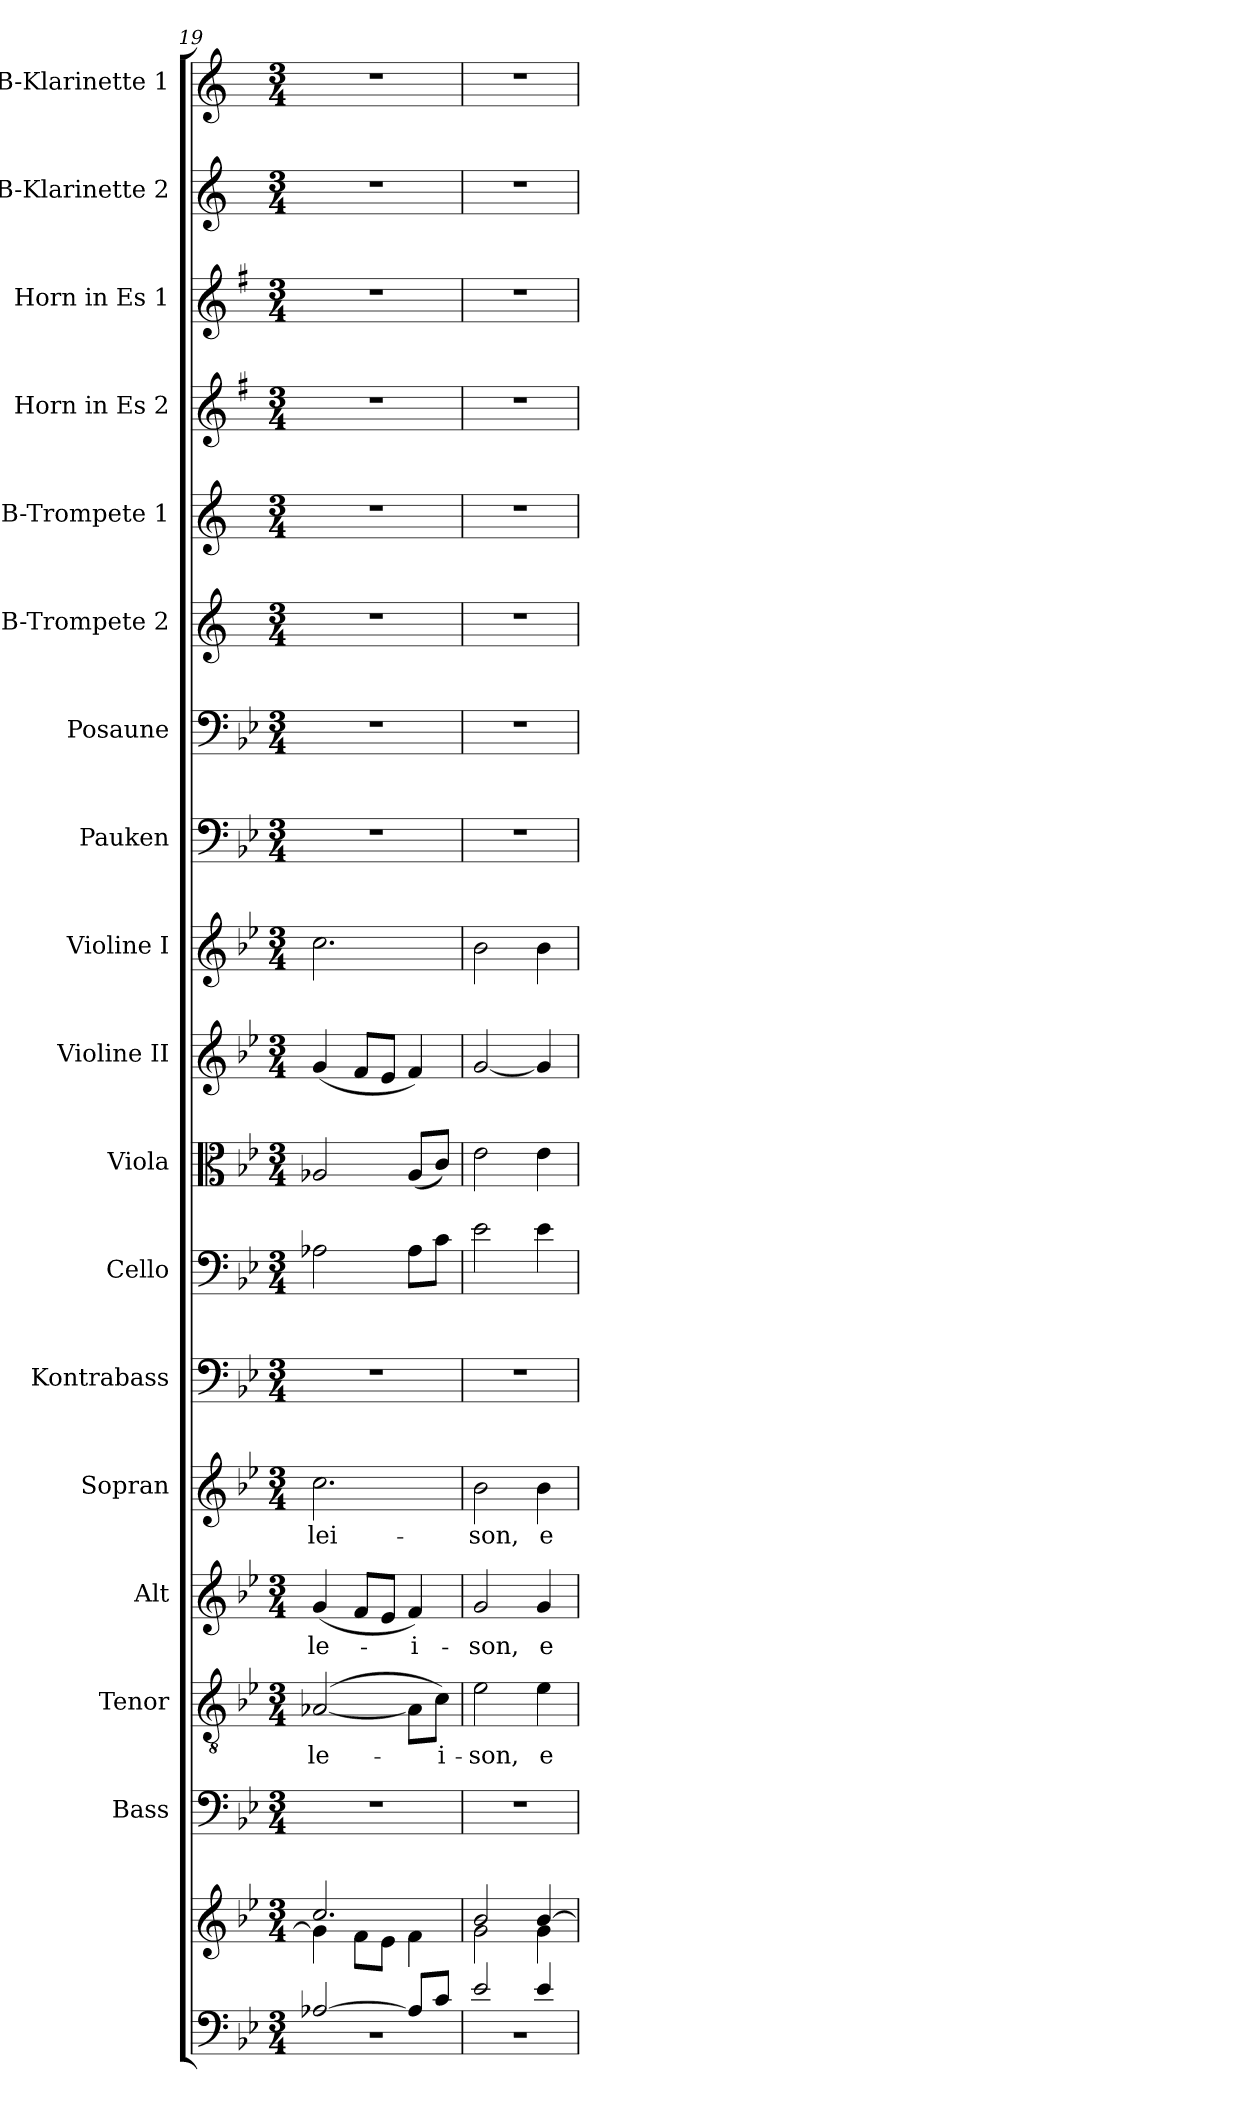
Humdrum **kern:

**kern	**kern	**kern	**kern	**text	**kern	**text	**kern	**text	**kern	**kern	**kern	**kern	**kern	**kern	**kern	**kern	**kern	**kern	**kern	**kern	**kern
*part18	*part18	*part17	*part16	*part16	*part15	*part15	*part14	*part14	*part13	*part12	*part11	*part10	*part9	*part8	*part7	*part6	*part5	*part4	*part3	*part2	*part1
*staff19	*staff18	*staff17	*staff16	*staff16	*staff15	*staff15	*staff14	*staff14	*staff13	*staff12	*staff11	*staff10	*staff9	*staff8	*staff7	*staff6	*staff5	*staff4	*staff3	*staff2	*staff1
*	*	*I"Bass	*I"Tenor	*	*I"Alt	*	*I"Sopran	*	*I"Kontrabass	*I"Cello	*I"Viola	*I"Violine II	*I"Violine I	*I"Pauken	*I"Posaune	*I"B-Trompete 2	*I"B-Trompete 1	*I"Horn in Es 2	*I"Horn in Es 1	*I"B-Klarinette 2	*I"B-Klarinette 1
*	*	*I'B.	*I'T.	*	*I'A.	*	*I'S.	*	*I'Kb.	*	*I'Vla.	*I'Vl. II	*I'Vl. I	*I'Pk.	*I'Pos.	*I'B Trp. 2	*I'B Trp. 1	*	*	*I'B Kl. 2	*I'B Kl. 1
!!LO:PB:g=z
*clefF4	*clefG2	*clefF4	*clefGv2	*	*clefG2	*	*clefG2	*	*clefF4	*clefF4	*clefC3	*clefG2	*clefG2	*clefF4	*clefF4	*clefG2	*clefG2	*clefG2	*clefG2	*clefG2	*clefG2
*	*	*	*	*	*	*	*	*	*ITrd7c12	*	*	*	*	*	*	*ITrd1c2	*ITrd1c2	*ITrd5c9	*ITrd5c9	*ITrd1c2	*ITrd1c2
*k[b-e-]	*k[b-e-]	*k[b-e-]	*k[b-e-]	*	*k[b-e-]	*	*k[b-e-]	*	*k[b-e-]	*k[b-e-]	*k[b-e-]	*k[b-e-]	*k[b-e-]	*k[b-e-]	*k[b-e-]	*k[b-e-]	*k[b-e-]	*k[b-e-]	*k[b-e-]	*k[b-e-]	*k[b-e-]
*B-:	*B-:	*B-:	*B-:	*	*B-:	*	*B-:	*	*B-:	*B-:	*B-:	*B-:	*B-:	*B-:	*B-:	*B-:	*B-:	*B-:	*B-:	*B-:	*B-:
*M3/4	*M3/4	*M3/4	*M3/4	*	*M3/4	*	*M3/4	*	*M3/4	*M3/4	*M3/4	*M3/4	*M3/4	*M3/4	*M3/4	*M3/4	*M3/4	*M3/4	*M3/4	*M3/4	*M3/4
=19	=19	=19	=19	=19	=19	=19	=19	=19	=19	=19	=19	=19	=19	=19	=19	=19	=19	=19	=19	=19	=19
*^	*	*	*	*	*	*	*	*	*	*	*	*	*	*	*	*	*	*	*	*	*
!	!LO:N:vis=1	!	!	!	!LO:LY:b	!	!LO:LY:b	!	!LO:LY:b	!	!	!	!	!	!	!	!	!	!	!	!	!
*	*	*^	*	*	*	*	*	*	*	*	*	*	*	*	*	*	*	*	*	*	*	*
[>2A-X/	2.r	2.cc/	4g\]	2.r	([2A-X/	-le-	(<4g/	-le-	2.cc\	-lei-	2.r	2A-X\	2A-X/	(<4g/	2.cc\	2.r	2.r	2.r	2.r	2.r	2.r	2.r	2.r
.	.	.	8f\L	.	.	.	8f/L	.	.	.	.	.	.	8f/L	.	.	.	.	.	.	.	.	.
.	.	.	8e-\J	.	.	.	8e-/J	.	.	.	.	.	.	8e-/J	.	.	.	.	.	.	.	.	.
!	!	!	!	!	!	!	!	!LO:LY:b	!	!	!	!	!	!	!	!	!	!	!	!	!	!	!
8A-/L]	.	.	4f\	.	8A-\L]	.	4f/)	-i-	.	.	.	8A-\L	(<8A-/L	4f/)	.	.	.	.	.	.	.	.	.
!	!	!	!	!	!	!LO:LY:b	!	!	!	!	!	!	!	!	!	!	!	!	!	!	!	!	!
8c/J	.	.	.	.	8c\J)	-i-	.	.	.	.	.	8c\J	8c/J)	.	.	.	.	.	.	.	.	.	.
=20	=20	=20	=20	=20	=20	=20	=20	=20	=20	=20	=20	=20	=20	=20	=20	=20	=20	=20	=20	=20	=20	=20	=20
!	!LO:N:vis=1	!	!	!	!	!LO:LY:b	!	!LO:LY:b	!	!LO:LY:b	!	!	!	!	!	!	!	!	!	!	!	!	!
2e-/	2.r	2b-/	2g\	2.r	2e-\	-son,	2g/	-son,	2b-\	-son,	2.r	2e-\	2e-\	[2g/	2b-\	2.r	2.r	2.r	2.r	2.r	2.r	2.r	2.r
!	!	!	!	!	!	!LO:LY:b	!	!LO:LY:b	!	!LO:LY:b	!	!	!	!	!	!	!	!	!	!	!	!	!
4e-/	.	[>4b-/	4g\	.	4e-\	e-	4g/	e-	4b-\	e-	.	4e-\	4e-\	4g/]	4b-\	.	.	.	.	.	.	.	.
*v	*v	*	*	*	*	*	*	*	*	*	*	*	*	*	*	*	*	*	*	*	*	*	*
*	*v	*v	*	*	*	*	*	*	*	*	*	*	*	*	*	*	*	*	*	*	*	*
=	=	=	=	=	=	=	=	=	=	=	=	=	=	=	=	=	=	=	=	=	=
*-	*-	*-	*-	*-	*-	*-	*-	*-	*-	*-	*-	*-	*-	*-	*-	*-	*-	*-	*-	*-	*-
